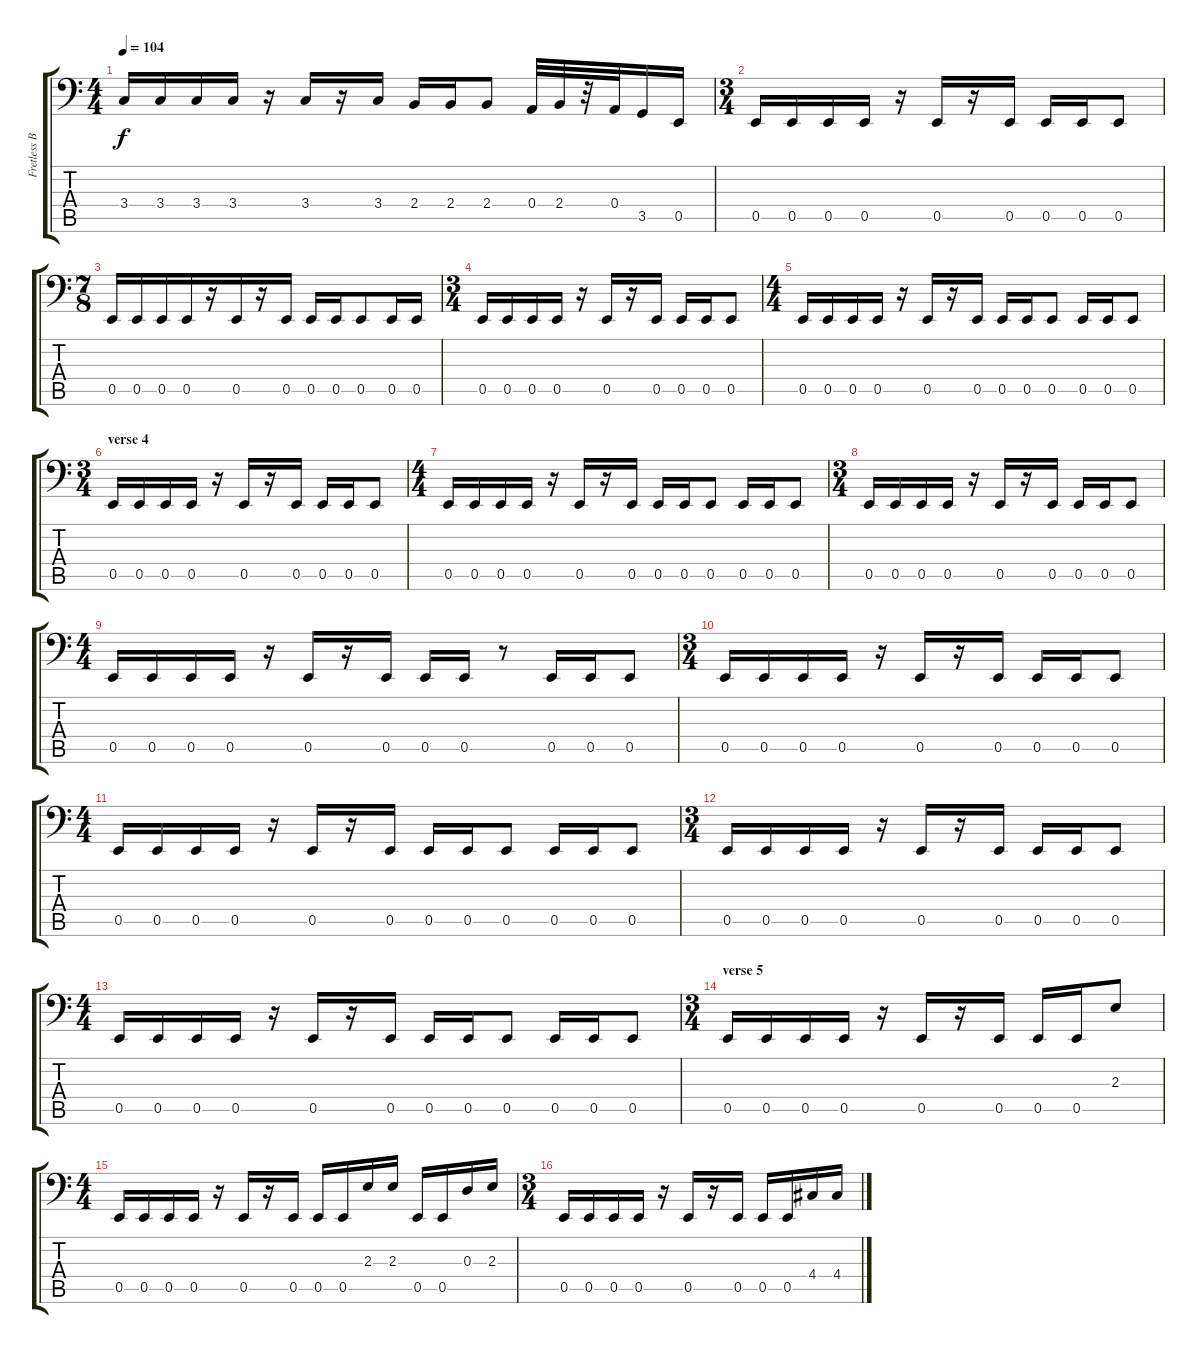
\track ("Fretless Bass" "Fretless B") {instrument electricbassfinger}
\staff {score tabs}
\tuning (C3 G2 D2 A1 E1 B0) {hide}
\ts (4 4)
\tempo 104
\clef f4
\ks c
3.4.16{dy f} 3.4.16 3.4.16 3.4.16 r.16 3.4.16 r.16 3.4.16 2.4.16 2.4.16 2.4.8 0.4.32 2.4.32 r.32 0.4.32 3.5.16 0.5.16 |
\ts (3 4)
0.5.16 0.5.16 0.5.16 0.5.16 r.16 0.5.16 r.16 0.5.16 0.5.16 0.5.16 0.5.8 |
\ts (7 8)
0.5.16 0.5.16 0.5.16 0.5.16 r.16 0.5.16 r.16 0.5.16 0.5.16 0.5.16 0.5.8 0.5.16 0.5.16 |
\ts (3 4)
0.5.16 0.5.16 0.5.16 0.5.16 r.16 0.5.16 r.16 0.5.16 0.5.16 0.5.16 0.5.8 |
\ts (4 4)
0.5.16 0.5.16 0.5.16 0.5.16 r.16 0.5.16 r.16 0.5.16 0.5.16 0.5.16 0.5.8 0.5.16 0.5.16 0.5.8 |
\ts (3 4)
\section ("" "verse 4")
0.5.16 0.5.16 0.5.16 0.5.16 r.16 0.5.16 r.16 0.5.16 0.5.16 0.5.16 0.5.8 |
\ts (4 4)
0.5.16 0.5.16 0.5.16 0.5.16 r.16 0.5.16 r.16 0.5.16 0.5.16 0.5.16 0.5.8 0.5.16 0.5.16 0.5.8 |
\ts (3 4)
0.5.16 0.5.16 0.5.16 0.5.16 r.16 0.5.16 r.16 0.5.16 0.5.16 0.5.16 0.5.8 |
\ts (4 4)
0.5.16 0.5.16 0.5.16 0.5.16 r.16 0.5.16 r.16 0.5.16 0.5.16 0.5.16 r.8 0.5.16 0.5.16 0.5.8 |
\ts (3 4)
0.5.16 0.5.16 0.5.16 0.5.16 r.16 0.5.16 r.16 0.5.16 0.5.16 0.5.16 0.5.8 |
\ts (4 4)
0.5.16 0.5.16 0.5.16 0.5.16 r.16 0.5.16 r.16 0.5.16 0.5.16 0.5.16 0.5.8 0.5.16 0.5.16 0.5.8 |
\ts (3 4)
0.5.16 0.5.16 0.5.16 0.5.16 r.16 0.5.16 r.16 0.5.16 0.5.16 0.5.16 0.5.8 |
\ts (4 4)
0.5.16 0.5.16 0.5.16 0.5.16 r.16 0.5.16 r.16 0.5.16 0.5.16 0.5.16 0.5.8 0.5.16 0.5.16 0.5.8 |
\ts (3 4)
\section ("" "verse 5")
0.5.16 0.5.16 0.5.16 0.5.16 r.16 0.5.16 r.16 0.5.16 0.5.16 0.5.16 2.3.8 |
\ts (4 4)
0.5.16 0.5.16 0.5.16 0.5.16 r.16 0.5.16 r.16 0.5.16 0.5.16 0.5.16 2.3.16 2.3.16 0.5.16 0.5.16 0.3.16 2.3.16 |
\ts (3 4)
0.5.16 0.5.16 0.5.16 0.5.16 r.16 0.5.16 r.16 0.5.16 0.5.16 0.5.16 4.4.16 4.4.16
